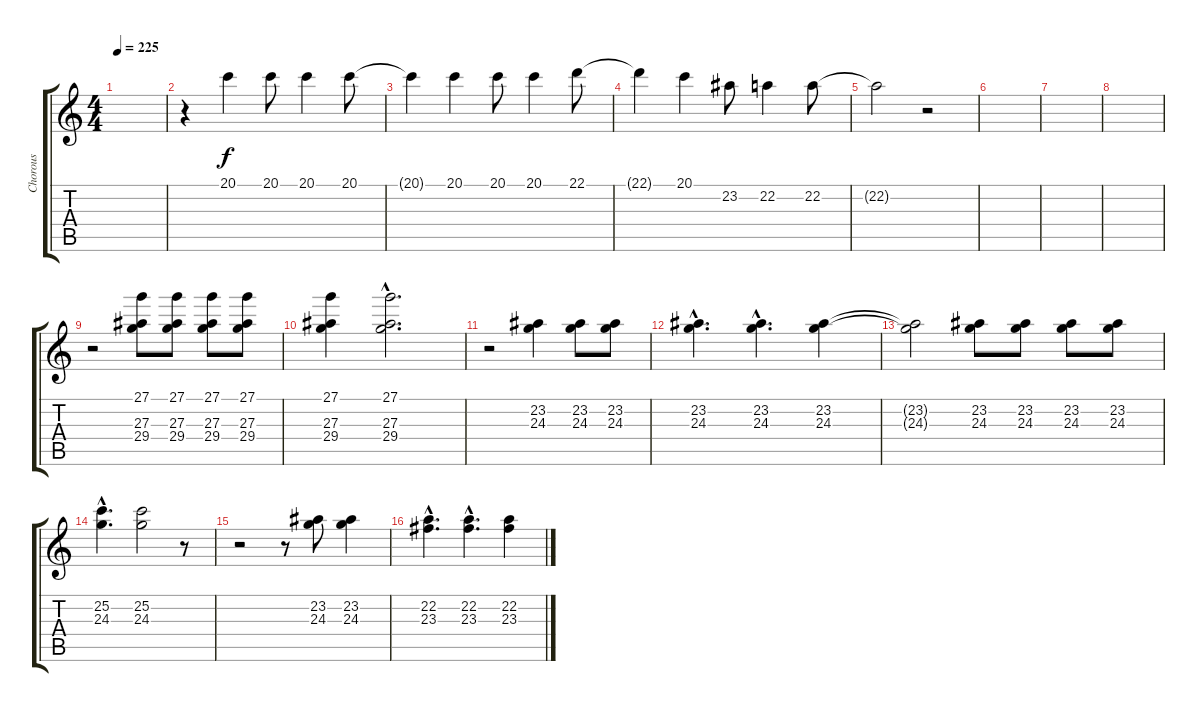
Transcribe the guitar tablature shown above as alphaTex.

\track ("Chorous" "Chorous") {instrument lead6voice}
\staff {score tabs}
\tuning (E4 B3 G3 D3 A2 E2) {hide}
\ts (4 4)
\tempo 225
\clef g2
\ks c
|
r.4 20.1.4 20.1.8 20.1.4 20.1.8 |
20.1{t}.4 20.1.4 20.1.8 20.1.4 22.1.8 |
22.1{t}.4 20.1.4 23.2.8 22.2.4 22.2.8 |
22.2{t}.2 r.2 |
|
|
|
r.2 (27.1 27.3 29.4).8 (27.1 27.3 29.4).8 (27.1 27.3 29.4).8 (27.1 27.3 29.4).8 |
(27.1 27.3 29.4).4 (27.1{hac} 27.3{hac} 29.4{hac}).2{d} |
r.2 (23.2 24.3).4 (23.2 24.3).8 (23.2 24.3).8 |
(23.2{hac} 24.3{hac}).4{d} (23.2{hac} 24.3{hac}).4{d} (23.2 24.3).4 |
(23.2{t} 24.3{t}).2 (23.2 24.3).8 (23.2 24.3).8 (23.2 24.3).8 (23.2 24.3).8 |
(25.2{hac} 24.3{hac}).4{d} (25.2 24.3).2 r.8 |
r.2 r.8 (23.2 24.3).8 (23.2 24.3).4 |
(22.2{hac} 23.3{hac}).4{d} (22.2{hac} 23.3{hac}).4{d} (22.2 23.3).4
